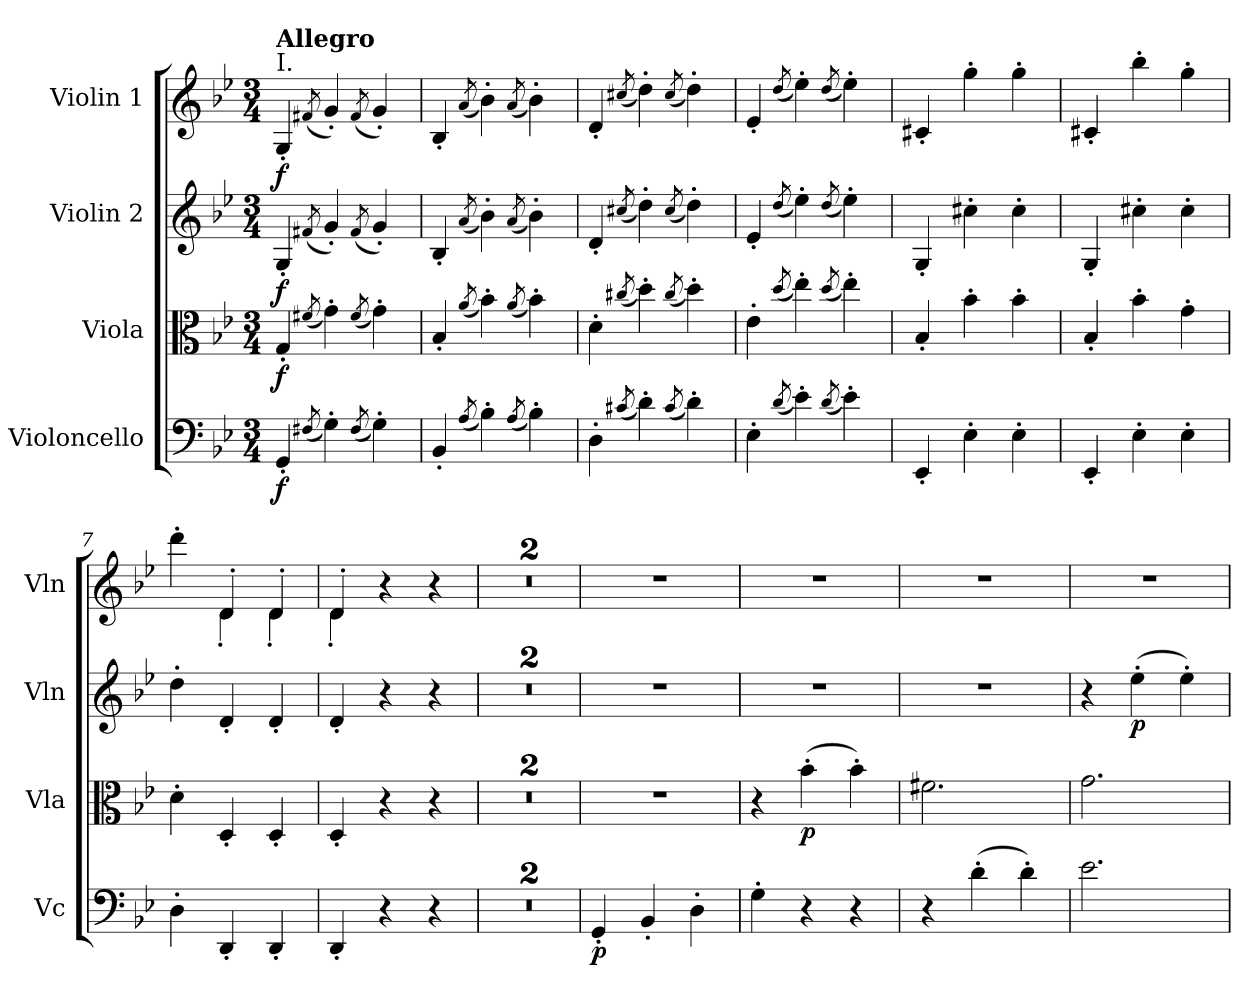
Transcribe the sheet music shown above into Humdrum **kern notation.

**kern	**dynam	**kern	**dynam	**kern	**dynam	**kern	**dynam
*part4	*part4	*part3	*part3	*part2	*part2	*part1	*part1
*staff4	*staff4	*staff3	*staff3	*staff2	*staff2	*staff1	*staff1
*I"Violoncello	*	*I"Viola	*	*I"Violin 2	*	*I"Violin 1	*
*I'Vc	*	*I'Vla	*	*I'Vln	*	*I'Vln	*
*clefF4	*	*clefC3	*	*clefG2	*	*clefG2	*
*k[b-e-]	*	*k[b-e-]	*	*k[b-e-]	*	*k[b-e-]	*
*M3/4	*	*M3/4	*	*M3/4	*	*M3/4	*
=1	=1	=1	=1	=1	=1	=1	=1
!	!	!	!	!	!	!LO:TX:a:t=I.	!
!	!	!	!	!	!	!LO:TX:a:B:t=Allegro	!
!	!LO:DY:b	!	!LO:DY:b	!	!LO:DY:b	!	!LO:DY:b
4GG'/	f	4G'/	f	4G'/	f	4G'/	f
(8qF#X/	.	(8qf#X/	.	(8qf#X/	.	(8qf#X/	.
4G'\)	.	4g'\)	.	4g'/)	.	4g'/)	.
(8qF#/	.	(8qf#/	.	(8qf#/	.	(8qf#/	.
4G'\)	.	4g'\)	.	4g'/)	.	4g'/)	.
=2	=2	=2	=2	=2	=2	=2	=2
4BB-'/	.	4B-'/	.	4B-'/	.	4B-'/	.
(8qA/	.	(8qa/	.	(8qa/	.	(8qa/	.
4B-'\)	.	4b-'\)	.	4b-'\)	.	4b-'\)	.
(8qA/	.	(8qa/	.	(8qa/	.	(8qa/	.
4B-'\)	.	4b-'\)	.	4b-'\)	.	4b-'\)	.
=3	=3	=3	=3	=3	=3	=3	=3
4D'\	.	4d'\	.	4d'/	.	4d'/	.
(8qc#X/	.	(8qcc#X/	.	(8qcc#X/	.	(8qcc#X/	.
4d'\)	.	4dd'\)	.	4dd'\)	.	4dd'\)	.
(8qc#/	.	(8qcc#/	.	(8qcc#/	.	(8qcc#/	.
4d'\)	.	4dd'\)	.	4dd'\)	.	4dd'\)	.
=4	=4	=4	=4	=4	=4	=4	=4
4E-'\	.	4e-'\	.	4e-'/	.	4e-'/	.
(8qd/	.	(8qdd/	.	(8qdd/	.	(8qdd/	.
4e-'\)	.	4ee-'\)	.	4ee-'\)	.	4ee-'\)	.
(8qd/	.	(8qdd/	.	(8qdd/	.	(8qdd/	.
4e-'\)	.	4ee-'\)	.	4ee-'\)	.	4ee-'\)	.
=5	=5	=5	=5	=5	=5	=5	=5
4EE-'/	.	4B-'/	.	4G'/	.	4c#X'/	.
4E-'\	.	4b-'\	.	4cc#X'\	.	4gg'\	.
4E-'\	.	4b-'\	.	4cc#'\	.	4gg'\	.
=6	=6	=6	=6	=6	=6	=6	=6
4EE-'/	.	4B-'/	.	4G'/	.	4c#X'/	.
4E-'\	.	4b-'\	.	4cc#X'\	.	4bb-'\	.
4E-'\	.	4g'\	.	4cc#'\	.	4gg'\	.
=7	=7	=7	=7	=7	=7	=7	=7
*	*	*	*	*	*	*^	*
4D'\	.	4d'\	.	4dd'\	.	4ddd'\	4ryy	.
4DD'/	.	4D'/	.	4d'/	.	4d'/	4d'\	.
4DD'/	.	4D'/	.	4d'/	.	4d'/	4d'\	.
!!LO:LB:g=z	!!
=8	=8	=8	=8	=8	=8	=8	=8	=8
4DD'/	.	4D'/	.	4d'/	.	4d'/	4d'\	.
4r	.	4r	.	4r	.	4r	4ryy	.
4r	.	4r	.	4r	.	4r	4ryy	.
*	*	*	*	*	*	*v	*v	*
=9	=9	=9	=9	=9	=9	=9	=9
2.r	.	2.r	.	2.r	.	2.r	.
=10	=10	=10	=10	=10	=10	=10	=10
2.r	.	2.r	.	2.r	.	2.r	.
=11	=11	=11	=11	=11	=11	=11	=11
!	!LO:DY:b	!	!	!	!	!	!
4GG'/	p	2.r	.	2.r	.	2.r	.
4BB-'/	.	.	.	.	.	.	.
4D'\	.	.	.	.	.	.	.
=12	=12	=12	=12	=12	=12	=12	=12
4G'\	.	4r	.	2.r	.	2.r	.
!	!	!	!LO:DY:b	!	!	!	!
4r	.	(4b-'\	p	.	.	.	.
4r	.	4b-'\)	.	.	.	.	.
=13	=13	=13	=13	=13	=13	=13	=13
4r	.	2.f#X\	.	2.r	.	2.r	.
(4d'\	.	.	.	.	.	.	.
4d'\)	.	.	.	.	.	.	.
=14	=14	=14	=14	=14	=14	=14	=14
2.e-\	.	2.g\	.	4r	.	2.r	.
!	!	!	!	!	!LO:DY:b	!	!
.	.	.	.	(4ee-'\	p	.	.
.	.	.	.	4ee-'\)	.	.	.
=	=	=	=	=	=	=	=
*-	*-	*-	*-	*-	*-	*-	*-
